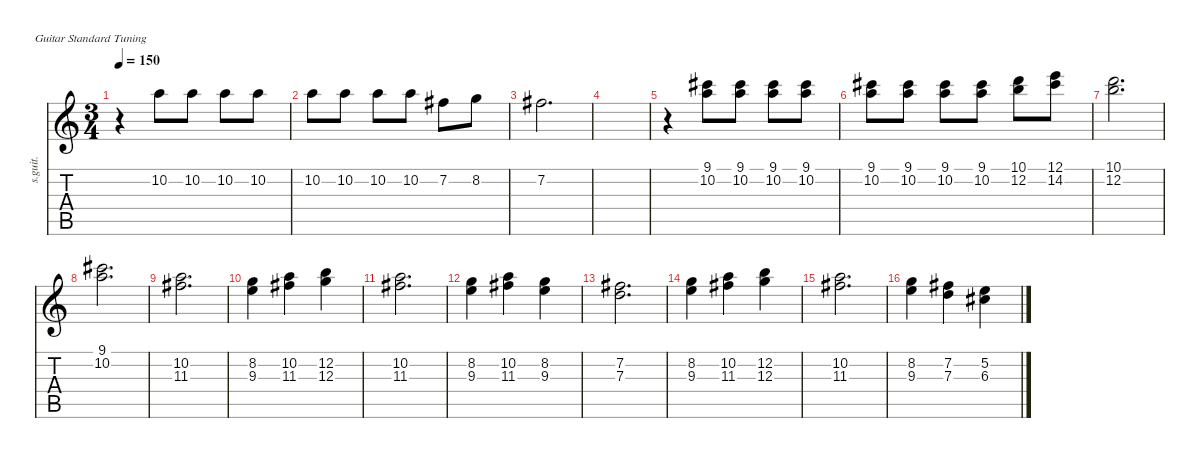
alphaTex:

\defaultSystemsLayout 4
\hideDynamics
\bracketExtendMode nobrackets
\track ("Lead" "s.guit.") {instrument electricguitarclean}
\staff {score tabs}
\tuning (E4 B3 G3 D3 A2 E2)
\ts (3 4)
\tempo 150
\clef g2
\ks c
r.4{dy mf beam Down} 10.2.8{beam Down} 10.2.8{beam Down} 10.2.8{beam Down} 10.2.8{beam Down} |
10.2.8{beam Down} 10.2.8{beam Down} 10.2.8{beam Down} 10.2.8{beam Down} 7.2{acc #}.8{beam Down} 8.2.8{beam Down} |
7.2{acc #}.2{d beam Down} |
|
r.4{beam Down} (10.2 9.1{acc #}).8{beam Down} (10.2 9.1{acc #}).8{beam Down} (10.2 9.1{acc #}).8{beam Down} (10.2 9.1{acc #}).8{beam Down} |
(10.2 9.1{acc #}).8{beam Down} (10.2 9.1{acc #}).8{beam Down} (10.2 9.1{acc #}).8{beam Down} (10.2 9.1{acc #}).8{beam Down} (12.2 10.1).8{beam Down} (14.2{acc #} 12.1).8{beam Down} |
(10.1 12.2).2{d beam Down} |
(9.1{acc #} 10.2).2{d beam Down} |
(10.2 11.3{acc #}).2{d beam Down} |
(8.2 9.3).4{beam Down} (10.2 11.3{acc #}).4{beam Down} (12.3 12.2).4{beam Down} |
(10.2 11.3{acc #}).2{d beam Down} |
(8.2 9.3).4{beam Down} (10.2 11.3{acc #}).4{beam Down} (8.2 9.3).4{beam Down} |
(7.2{acc #} 7.3).2{d beam Down} |
(8.2 9.3).4{beam Down} (10.2 11.3{acc #}).4{beam Down} (12.3 12.2).4{beam Down} |
(10.2 11.3{acc #}).2{d beam Down} |
(8.2 9.3).4{beam Down} (7.2{acc #} 7.3).4{beam Down} (6.3{acc #} 5.2).4{beam Down}
